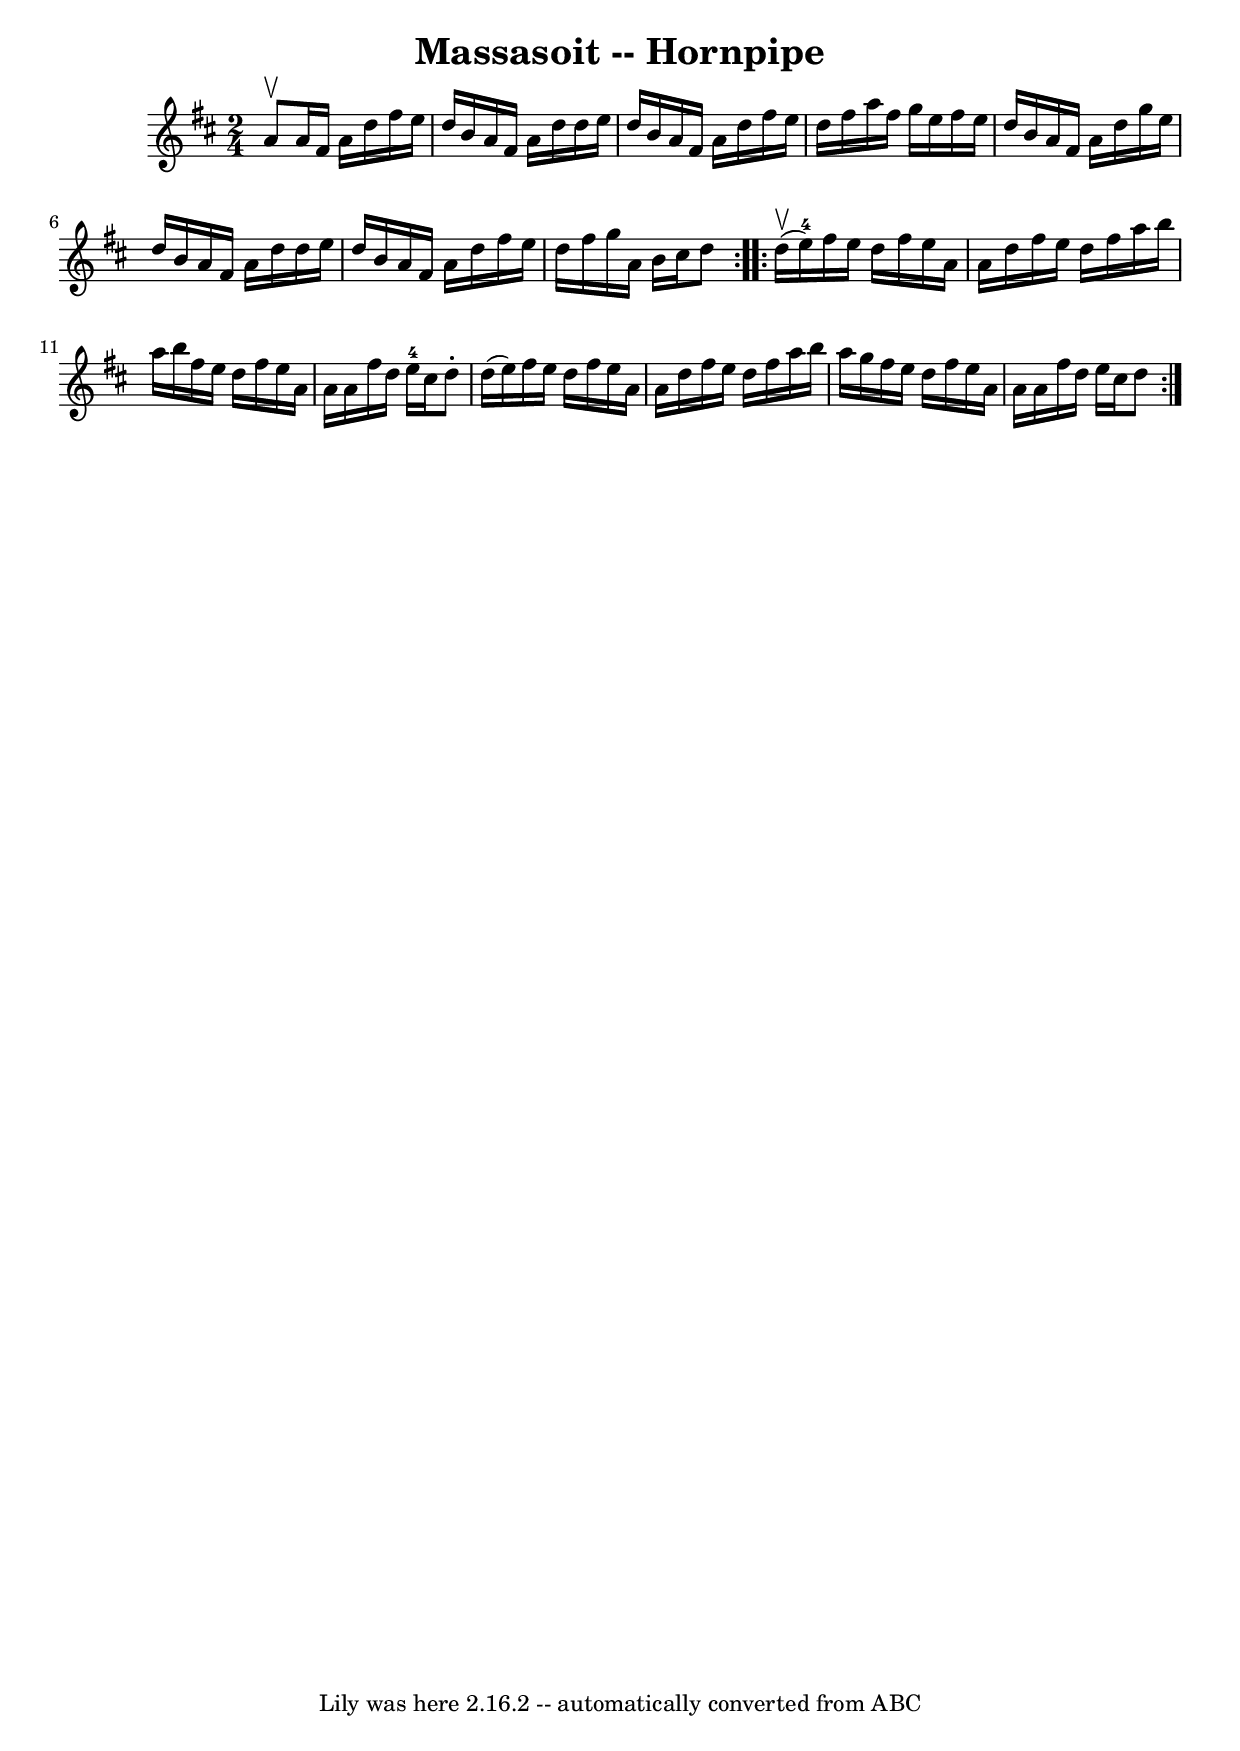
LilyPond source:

\version "2.16.2"
\include "Mammoth.ily"
\header {
  %% book = "Cole's 1000 Fiddle Tunes"
 crossRefNumber = "1"
 footnotes = ""
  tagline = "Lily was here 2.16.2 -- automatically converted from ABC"
  title = "Massasoit -- Hornpipe"

}
voicedefault =  {



  \repeat volta 2 {

    \time 2/4 
    \key d \major a'8^\upbow  |
 a'16 fis'16 a'16 d''16 fis''16 e''16 d''16 b'16   |
 a'16 fis'16 a'16 d''16 d''16 e''16 d''16 b'16   |
 a'16 fis'16 a'16 d''16 fis''16 e''16 d''16 fis''16   |
 a''16 fis''16 g''16 e''16 fis''16 e''16 d''16 b'16   |
 a'16 fis'16 a'16 d''16 g''16 e''16 d''16 b'16   |
 a'16 fis'16 a'16 d''16 d''16 e''16 d''16 b'16   |
 a'16 fis'16 a'16 d''16 fis''16 e''16 d''16 fis''16   |
    
 g''16 a'16 b'16 cis''16 d''8  
  }     
  \repeat volta 2 { d''16 (^\upbow e''16-4)  |
 fis''16 e''16 d''16 fis''16 e''16 a'16 a'16 d''16   |
 fis''16 e''16 d''16 fis''16 a''16 b''16 a''16 b''16   |
 fis''16 e''16 d''16 fis''16 e''16 a'16 a'16 a'16   |
 fis''16 d''16 e''16-4 cis''16 d''8-. d''16 (e''16) |
 fis''16 e''16 d''16 fis''16 e''16 a'16 a'16 d''16   |
 fis''16 e''16 d''16 fis''16 a''16 b''16 a''16 g''16   |
 fis''16 e''16 d''16 fis''16 e''16 a'16 a'16 a'16   |
    
 fis''16 d''16 e''16 cis''16 d''8  
  }   

}

\score{
  <<

    \context Staff="default"
    {
      \voicedefault 
      
    }

  >>
  \layout {
    
  }
  \midi {
  }

}
